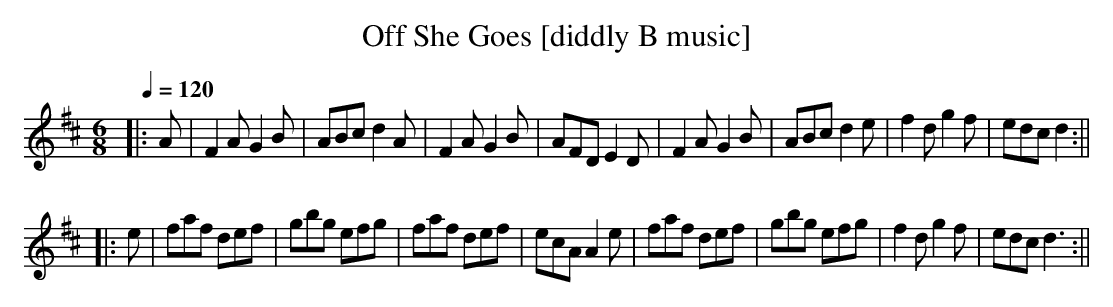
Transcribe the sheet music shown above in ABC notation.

X:1
T:Off She Goes [diddly B music]
M:6/8
L:1/8
Q:1/4=120
K:D
|:A|F2A G2B|ABc d2A|F2A G2B|AFD E2D|\
F2A G2B|ABc d2e|f2d g2f|edc d2:||
|:e|faf def|gbg efg|faf def|ecA A2e|\
faf def|gbg efg|f2d g2f|edc d3:||
